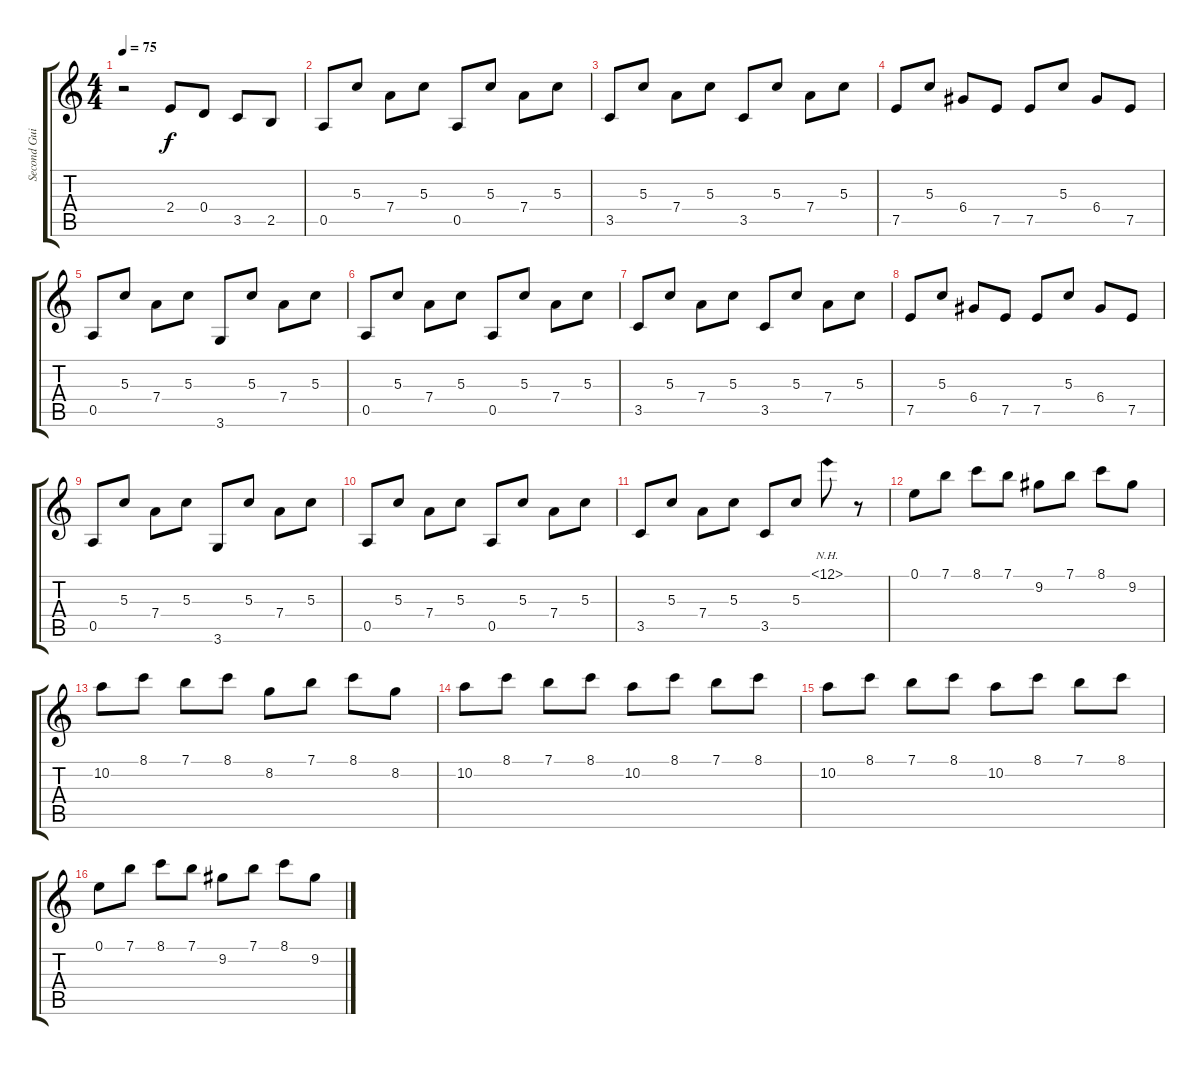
\track ("Second Guitar" "Second Gui") {instrument overdrivenguitar}
\staff {score tabs}
\tuning (E4 B3 G3 D3 A2 E2) {hide}
\ts (4 4)
\tempo 75
\clef g2
\ks c
r.2{dy f} 2.4.8{balance 8 instrument electricguitarjazz} 0.4.8 3.5.8 2.5.8 |
0.5.8 5.3.8 7.4.8 5.3.8 0.5.8 5.3.8 7.4.8 5.3.8 |
3.5.8 5.3.8 7.4.8 5.3.8 3.5.8 5.3.8 7.4.8 5.3.8 |
7.5.8 5.3.8 6.4.8 7.5.8 7.5.8 5.3.8 6.4.8 7.5.8 |
0.5.8 5.3.8 7.4.8 5.3.8 3.6.8 5.3.8 7.4.8 5.3.8 |
0.5.8 5.3.8 7.4.8 5.3.8 0.5.8 5.3.8 7.4.8 5.3.8 |
3.5.8 5.3.8 7.4.8 5.3.8 3.5.8 5.3.8 7.4.8 5.3.8 |
7.5.8 5.3.8 6.4.8 7.5.8 7.5.8 5.3.8 6.4.8 7.5.8 |
0.5.8 5.3.8 7.4.8 5.3.8 3.6.8 5.3.8 7.4.8 5.3.8 |
0.5.8 5.3.8 7.4.8 5.3.8 0.5.8 5.3.8 7.4.8 5.3.8 |
3.5.8 5.3.8 7.4.8 5.3.8 3.5.8 5.3.8 11.1{nh}.8{balance 16 instrument overdrivenguitar} r.8 |
0.1.8{balance 11} 7.1.8 8.1.8 7.1.8 9.2.8 7.1.8 8.1.8 9.2.8 |
10.2.8 8.1.8 7.1.8 8.1.8 8.2.8 7.1.8 8.1.8 8.2.8 |
10.2.8 8.1.8 7.1.8 8.1.8 10.2.8 8.1.8 7.1.8 8.1.8 |
10.2.8 8.1.8 7.1.8 8.1.8 10.2.8 8.1.8 7.1.8 8.1.8 |
0.1.8 7.1.8 8.1.8 7.1.8 9.2.8 7.1.8 8.1.8 9.2.8
